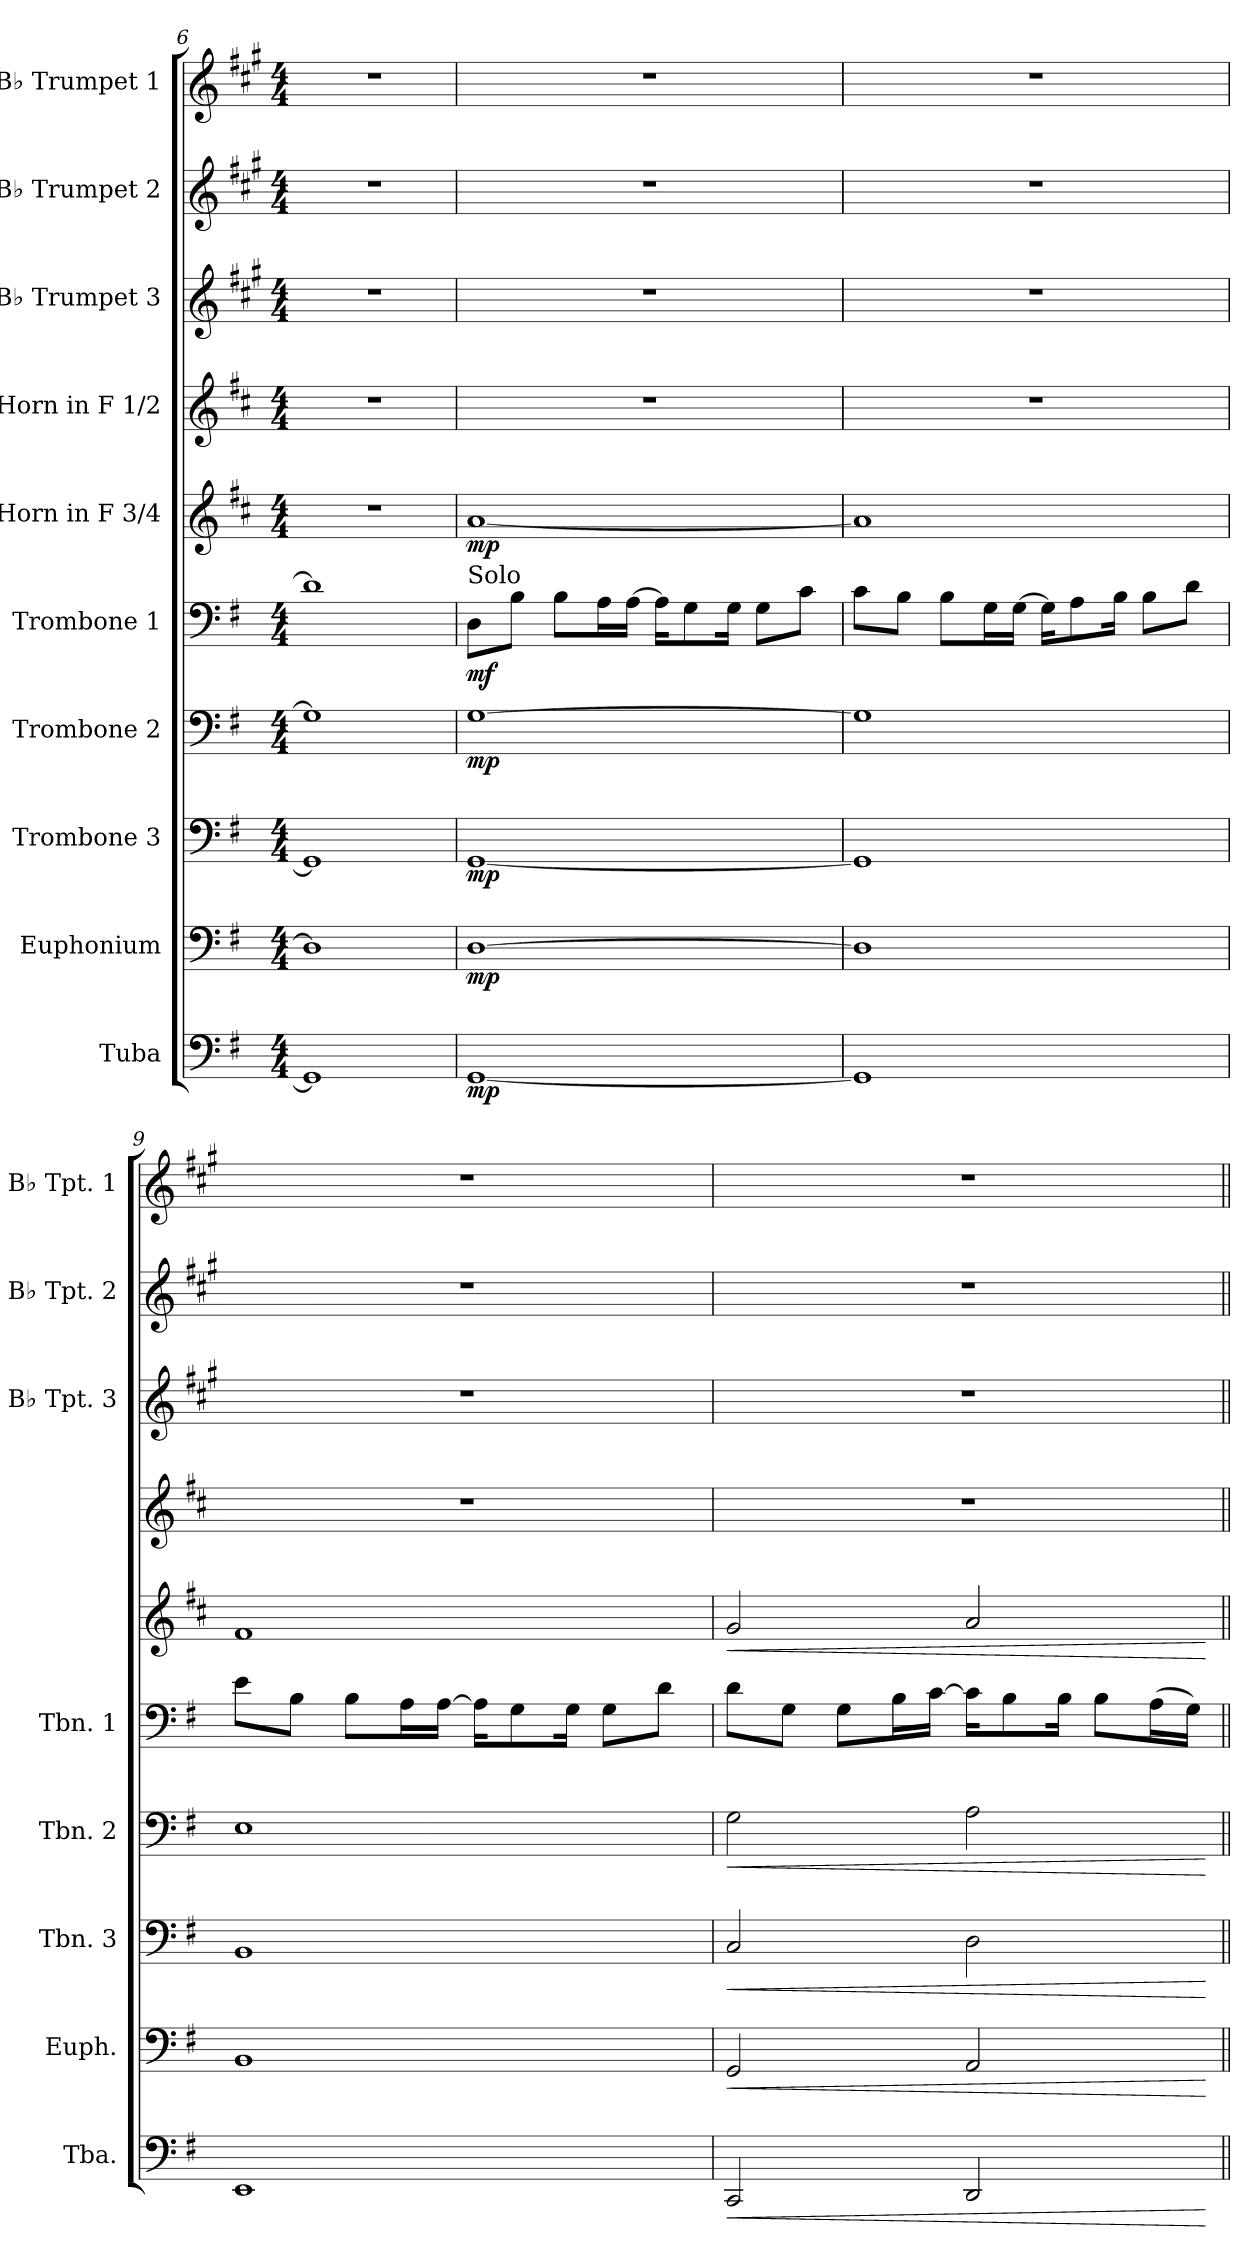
**kern	**dynam	**kern	**dynam	**kern	**dynam	**kern	**dynam	**kern	**dynam	**kern	**dynam	**kern	**kern	**kern	**kern
*part10	*part10	*part9	*part9	*part8	*part8	*part7	*part7	*part6	*part6	*part5	*part5	*part4	*part3	*part2	*part1
*staff10	*staff10	*staff9	*staff9	*staff8	*staff8	*staff7	*staff7	*staff6	*staff6	*staff5	*staff5	*staff4	*staff3	*staff2	*staff1
*I"Tuba	*	*I"Euphonium	*	*I"Trombone 3	*	*I"Trombone 2	*	*I"Trombone 1	*	*I"Horn in F 3/4	*	*I"Horn in F 1/2	*I"B♭ Trumpet 3	*I"B♭ Trumpet 2	*I"B♭ Trumpet 1
*I'Tba.	*	*I'Euph.	*	*I'Tbn. 3	*	*I'Tbn. 2	*	*I'Tbn. 1	*	*	*	*	*I'B♭ Tpt. 3	*I'B♭ Tpt. 2	*I'B♭ Tpt. 1
*clefF4	*	*clefF4	*	*clefF4	*	*clefF4	*	*clefF4	*	*clefG2	*	*clefG2	*clefG2	*clefG2	*clefG2
*	*	*	*	*	*	*	*	*	*	*ITrd4c7	*	*ITrd4c7	*ITrd1c2	*ITrd1c2	*ITrd1c2
*k[f#]	*	*k[f#]	*	*k[f#]	*	*k[f#]	*	*k[f#]	*	*k[f#]	*	*k[f#]	*k[f#]	*k[f#]	*k[f#]
*M4/4	*	*M4/4	*	*M4/4	*	*M4/4	*	*M4/4	*	*M4/4	*	*M4/4	*M4/4	*M4/4	*M4/4
=6	=6	=6	=6	=6	=6	=6	=6	=6	=6	=6	=6	=6	=6	=6	=6
1GG]	.	1D]	.	1GG]	.	1G]	.	1d]	.	1r	.	1r	1r	1r	1r
=7	=7	=7	=7	=7	=7	=7	=7	=7	=7	=7	=7	=7	=7	=7	=7
!	!	!	!	!	!	!	!	!LO:TX:a:t=Solo	!	!	!	!	!	!	!
!	!LO:DY:b	!	!LO:DY:b	!	!LO:DY:b	!	!LO:DY:b	!	!LO:DY:b	!	!LO:DY:b	!	!	!	!
[1GG	mp	[1D	mp	[1GG	mp	[1G	mp	8D\L	mf	[1d	mp	1r	1r	1r	1r
.	.	.	.	.	.	.	.	8B\J	.	.	.	.	.	.	.
.	.	.	.	.	.	.	.	8B\L	.	.	.	.	.	.	.
.	.	.	.	.	.	.	.	16A\L	.	.	.	.	.	.	.
.	.	.	.	.	.	.	.	[16A\JJ	.	.	.	.	.	.	.
.	.	.	.	.	.	.	.	16A\KL]	.	.	.	.	.	.	.
.	.	.	.	.	.	.	.	8G\	.	.	.	.	.	.	.
.	.	.	.	.	.	.	.	16G\Jk	.	.	.	.	.	.	.
.	.	.	.	.	.	.	.	8G\L	.	.	.	.	.	.	.
.	.	.	.	.	.	.	.	8c\J	.	.	.	.	.	.	.
=8	=8	=8	=8	=8	=8	=8	=8	=8	=8	=8	=8	=8	=8	=8	=8
1GG]	.	1D]	.	1GG]	.	1G]	.	8c\L	.	1d]	.	1r	1r	1r	1r
.	.	.	.	.	.	.	.	8B\J	.	.	.	.	.	.	.
.	.	.	.	.	.	.	.	8B\L	.	.	.	.	.	.	.
.	.	.	.	.	.	.	.	16G\L	.	.	.	.	.	.	.
.	.	.	.	.	.	.	.	[16G\JJ	.	.	.	.	.	.	.
.	.	.	.	.	.	.	.	16G\KL]	.	.	.	.	.	.	.
.	.	.	.	.	.	.	.	8A\	.	.	.	.	.	.	.
.	.	.	.	.	.	.	.	16B\Jk	.	.	.	.	.	.	.
.	.	.	.	.	.	.	.	8B\L	.	.	.	.	.	.	.
.	.	.	.	.	.	.	.	8d\J	.	.	.	.	.	.	.
!!LO:PB:g=z
=9	=9	=9	=9	=9	=9	=9	=9	=9	=9	=9	=9	=9	=9	=9	=9
1EE	.	1BB	.	1BB	.	1E	.	8e\L	.	1B	.	1r	1r	1r	1r
.	.	.	.	.	.	.	.	8B\J	.	.	.	.	.	.	.
.	.	.	.	.	.	.	.	8B\L	.	.	.	.	.	.	.
.	.	.	.	.	.	.	.	16A\L	.	.	.	.	.	.	.
.	.	.	.	.	.	.	.	[16A\JJ	.	.	.	.	.	.	.
.	.	.	.	.	.	.	.	16A\KL]	.	.	.	.	.	.	.
.	.	.	.	.	.	.	.	8G\	.	.	.	.	.	.	.
.	.	.	.	.	.	.	.	16G\Jk	.	.	.	.	.	.	.
.	.	.	.	.	.	.	.	8G\L	.	.	.	.	.	.	.
.	.	.	.	.	.	.	.	8d\J	.	.	.	.	.	.	.
=10	=10	=10	=10	=10	=10	=10	=10	=10	=10	=10	=10	=10	=10	=10	=10
!	!LO:HP:b	!	!LO:HP:b	!	!LO:HP:b	!	!LO:HP:b	!	!	!	!LO:HP:b	!	!	!	!
2CC/	<	2GG/	<	2C/	<	2G\	<	8d\L	.	2c/	<	1r	1r	1r	1r
.	.	.	.	.	.	.	.	8G\J	.	.	.	.	.	.	.
.	.	.	.	.	.	.	.	8G\L	.	.	.	.	.	.	.
.	.	.	.	.	.	.	.	16B\L	.	.	.	.	.	.	.
.	.	.	.	.	.	.	.	[16c\JJ	.	.	.	.	.	.	.
2DD/	.	2AA/	.	2D\	.	2A\	.	16c\KL]	.	2d/	.	.	.	.	.
.	.	.	.	.	.	.	.	8B\	.	.	.	.	.	.	.
.	.	.	.	.	.	.	.	16B\Jk	.	.	.	.	.	.	.
.	.	.	.	.	.	.	.	8B\L	.	.	.	.	.	.	.
.	.	.	.	.	.	.	.	(>16A\L	.	.	.	.	.	.	.
.	.	.	.	.	.	.	.	16G\JJ)	.	.	.	.	.	.	.
.	[	.	[	.	[	.	[	.	.	.	[	.	.	.	.
=||	=||	=||	=||	=||	=||	=||	=||	=||	=||	=||	=||	=||	=||	=||	=||
*-	*-	*-	*-	*-	*-	*-	*-	*-	*-	*-	*-	*-	*-	*-	*-
